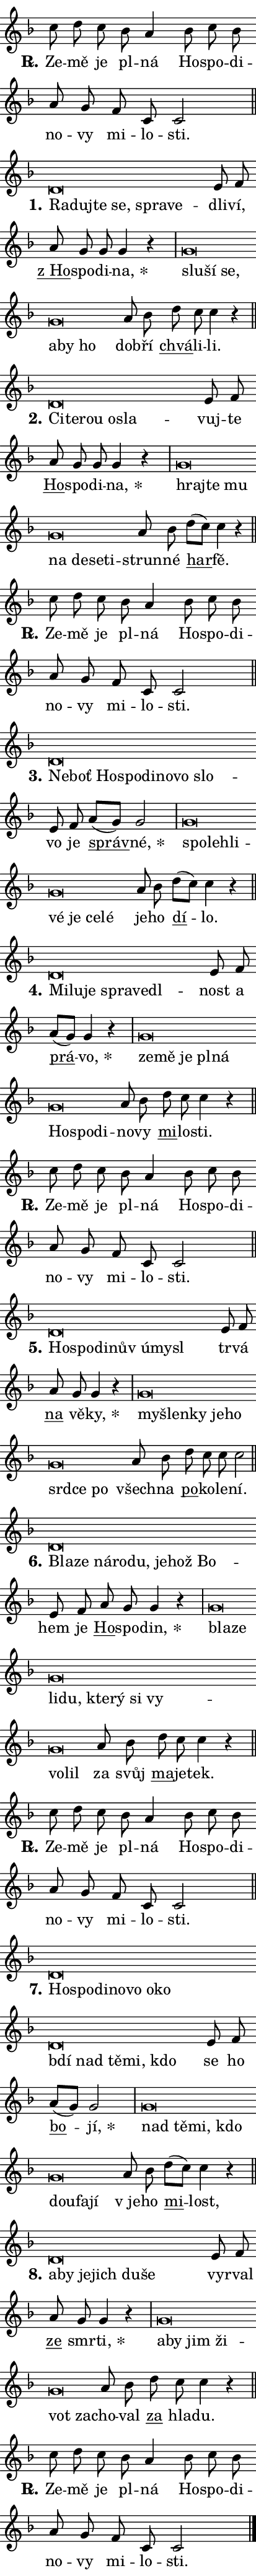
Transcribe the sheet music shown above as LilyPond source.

\version "2.22.1"
\header { tagline = "" }
\paper {
  indent = 0\cm
  top-margin = 0\cm
  right-margin = 0\cm
  bottom-margin = 0\cm
  left-margin = 0\cm
  paper-width = 7\cm
  page-breaking = #ly:one-page-breaking
  system-system-spacing.basic-distance = #11
  score-system-spacing.basic-distance = #11.3
  ragged-last = ##f
}


%% Author: Thomas Morley
%% https://lists.gnu.org/archive/html/lilypond-user/2020-05/msg00002.html
#(define (line-position grob)
"Returns position of @var[grob} in current system:
   @code{'start}, if at first time-step
   @code{'end}, if at last time-step
   @code{'middle} otherwise
"
  (let* ((col (ly:item-get-column grob))
         (ln (ly:grob-object col 'left-neighbor))
         (rn (ly:grob-object col 'right-neighbor))
         (col-to-check-left (if (ly:grob? ln) ln col))
         (col-to-check-right (if (ly:grob? rn) rn col))
         (break-dir-left
           (and
             (ly:grob-property col-to-check-left 'non-musical #f)
             (ly:item-break-dir col-to-check-left)))
         (break-dir-right
           (and
             (ly:grob-property col-to-check-right 'non-musical #f)
             (ly:item-break-dir col-to-check-right))))
        (cond ((eqv? 1 break-dir-left) 'start)
              ((eqv? -1 break-dir-right) 'end)
              (else 'middle))))

#(define (tranparent-at-line-position vctor)
  (lambda (grob)
  "Relying on @code{line-position} select the relevant enry from @var{vctor}.
Used to determine transparency,"
    (case (line-position grob)
      ((end) (not (vector-ref vctor 0)))
      ((middle) (not (vector-ref vctor 1)))
      ((start) (not (vector-ref vctor 2))))))

noteHeadBreakVisibility =
#(define-music-function (break-visibility)(vector?)
"Makes @code{NoteHead}s transparent relying on @var{break-visibility}"
#{
  \override NoteHead.transparent =
    #(tranparent-at-line-position break-visibility)
#})

#(define delete-ledgers-for-transparent-note-heads
  (lambda (grob)
    "Reads whether a @code{NoteHead} is transparent.
If so this @code{NoteHead} is removed from @code{'note-heads} from
@var{grob}, which is supposed to be @code{LedgerLineSpanner}.
As a result ledgers are not printed for this @code{NoteHead}"
    (let* ((nhds-array (ly:grob-object grob 'note-heads))
           (nhds-list
             (if (ly:grob-array? nhds-array)
                 (ly:grob-array->list nhds-array)
                 '()))
           ;; Relies on the transparent-property being done before
           ;; Staff.LedgerLineSpanner.after-line-breaking is executed.
           ;; This is fragile ...
           (to-keep
             (remove
               (lambda (nhd)
                 (ly:grob-property nhd 'transparent #f))
               nhds-list)))
      ;; TODO find a better method to iterate over grob-arrays, similiar
      ;; to filter/remove etc for lists
      ;; For now rebuilt from scratch
      (set! (ly:grob-object grob 'note-heads)  '())
      (for-each
        (lambda (nhd)
          (ly:pointer-group-interface::add-grob grob 'note-heads nhd))
        to-keep))))

hideNotes = {
  \noteHeadBreakVisibility #begin-of-line-visible
}
unHideNotes = {
  \noteHeadBreakVisibility #all-visible
}

% work-around for resetting accidentals
% https://lilypond.org/doc/v2.23/Documentation/notation/displaying-rhythms#unmetered-music
cadenzaMeasure = {
  \cadenzaOff
  \partial 1024 s1024
  \cadenzaOn
}

#(define-markup-command (accent layout props text) (markup?)
  "Underline accented syllable"
  (interpret-markup layout props
    #{\markup \override #'(offset . 4.3) \underline { #text }#}))

responsum = \markup \concat {
  "R" \hspace #-1.05 \path #0.1 #'((moveto 0 0.07) (lineto 0.9 0.8)) \hspace #0.05 "."
}

\layout {
    \context {
        \Staff
        \remove "Time_signature_engraver"
        \override LedgerLineSpanner.after-line-breaking = #delete-ledgers-for-transparent-note-heads
    }
    \context {
        \Voice {
            \override NoteHead.output-attributes = #'((class . "notehead"))
            \override Hairpin.height = #0.55
        }
    }
    \context {
        \Lyrics {
            \override StanzaNumber.output-attributes = #'((class . "stanzanumber"))
            \override LyricSpace.minimum-distance = #0.9
            \override LyricText.font-name = #"TeX Gyre Schola"
            \override LyricText.font-size = 1
            \override StanzaNumber.font-name = #"TeX Gyre Schola Bold"
            \override StanzaNumber.font-size = 1
        }
    }
}

% magnetic-lyrics.ily
%
%   written by
%     Jean Abou Samra <jean@abou-samra.fr>
%     Werner Lemberg <wl@gnu.org>
%
%   adapted by
%     Jiri Hon <jiri.hon@gmail.com>
%
% Version 2022-Apr-15

% https://www.mail-archive.com/lilypond-user@gnu.org/msg149350.html

#(define (Left_hyphen_pointer_engraver context)
   "Collect syllable-hyphen-syllable occurrences in lyrics and store
them in properties.  This engraver only looks to the left.  For
example, if the lyrics input is @code{foo -- bar}, it does the
following.

@itemize @bullet
@item
Set the @code{text} property of the @code{LyricHyphen} grob between
@q{foo} and @q{bar} to @code{foo}.

@item
Set the @code{left-hyphen} property of the @code{LyricText} grob with
text @q{foo} to the @code{LyricHyphen} grob between @q{foo} and
@q{bar}.
@end itemize

Use this auxiliary engraver in combination with the
@code{lyric-@/text::@/apply-@/magnetic-@/offset!} hook."
   (let ((hyphen #f)
         (text #f))
     (make-engraver
      (acknowledgers
       ((lyric-syllable-interface engraver grob source-engraver)
        (set! text grob)))
      (end-acknowledgers
       ((lyric-hyphen-interface engraver grob source-engraver)
        ;(when (not (grob::has-interface grob 'lyric-space-interface))
          (set! hyphen grob)));)
      ((stop-translation-timestep engraver)
       (when (and text hyphen)
         (ly:grob-set-object! text 'left-hyphen hyphen))
       (set! text #f)
       (set! hyphen #f)))))

#(define (lyric-text::apply-magnetic-offset! grob)
   "If the space between two syllables is less than the value in
property @code{LyricText@/.details@/.squash-threshold}, move the right
syllable to the left so that it gets concatenated with the left
syllable.

Use this function as a hook for
@code{LyricText@/.after-@/line-@/breaking} if the
@code{Left_@/hyphen_@/pointer_@/engraver} is active."
   (let ((hyphen (ly:grob-object grob 'left-hyphen #f)))
     (when hyphen
       (let ((left-text (ly:spanner-bound hyphen LEFT)))
         (when (grob::has-interface left-text 'lyric-syllable-interface)
           (let* ((common (ly:grob-common-refpoint grob left-text X))
                  (this-x-ext (ly:grob-extent grob common X))
                  (left-x-ext
                   (begin
                     ;; Trigger magnetism for left-text.
                     (ly:grob-property left-text 'after-line-breaking)
                     (ly:grob-extent left-text common X)))
                  ;; `delta` is the gap width between two syllables.
                  (delta (- (interval-start this-x-ext)
                            (interval-end left-x-ext)))
                  (details (ly:grob-property grob 'details))
                  (threshold (assoc-get 'squash-threshold details 0.2)))
             (when (< delta threshold)
               (let* (;; We have to manipulate the input text so that
                      ;; ligatures crossing syllable boundaries are not
                      ;; disabled.  For languages based on the Latin
                      ;; script this is essentially a beautification.
                      ;; However, for non-Western scripts it can be a
                      ;; necessity.
                      (lt (ly:grob-property left-text 'text))
                      (rt (ly:grob-property grob 'text))
                      (is-space (grob::has-interface hyphen 'lyric-space-interface))
                      (space (if is-space " " ""))
                      (space-markup (grob-interpret-markup grob " "))
                      (space-size (interval-length (ly:stencil-extent space-markup X)))
                      (extra-delta (if is-space space-size 0))
                      ;; Append new syllable.
                      (ltrt-space (if (and (string? lt) (string? rt))
                                (string-append lt space rt)
                                (make-concat-markup (list lt space rt))))
                      ;; Right-align `ltrt` to the right side.
                      (ltrt-space-markup (grob-interpret-markup
                               grob
                               (make-translate-markup
                                (cons (interval-length this-x-ext) 0)
                                (make-right-align-markup ltrt-space)))))
                 (begin
                   ;; Don't print `left-text`.
                   (ly:grob-set-property! left-text 'stencil #f)
                   ;; Set text and stencil (which holds all collected
                   ;; syllables so far) and shift it to the left.
                   (ly:grob-set-property! grob 'text ltrt-space)
                   (ly:grob-set-property! grob 'stencil ltrt-space-markup)
                   (ly:grob-translate-axis! grob (- (- delta extra-delta)) X))))))))))


#(define (lyric-hyphen::displace-bounds-first grob)
   ;; Make very sure this callback isn't triggered too early.
   (let ((left (ly:spanner-bound grob LEFT))
         (right (ly:spanner-bound grob RIGHT)))
     (ly:grob-property left 'after-line-breaking)
     (ly:grob-property right 'after-line-breaking)
     (ly:lyric-hyphen::print grob)))

squashThreshold = #0.4

\layout {
  \context {
    \Lyrics
    \consists #Left_hyphen_pointer_engraver
    \override LyricText.after-line-breaking =
      #lyric-text::apply-magnetic-offset!
    \override LyricHyphen.stencil = #lyric-hyphen::displace-bounds-first
    \override LyricText.details.squash-threshold = \squashThreshold
    \override LyricHyphen.minimum-distance = 0
    \override LyricHyphen.minimum-length = \squashThreshold
  }
}

squash = \override LyricText.details.squash-threshold = 9999
unSquash = \override LyricText.details.squash-threshold = \squashThreshold

left = \override LyricText.self-alignment-X = #LEFT
unLeft = \revert LyricText.self-alignment-X

starOffset = #(lambda (grob) 
                (let ((x_offset (ly:self-alignment-interface::aligned-on-x-parent grob)))
                  (if (= x_offset 0) 0 (+ x_offset 1.2))))

star = #(define-music-function (syllable)(string?)
"Append star separator at the end of a syllable"
#{
  \once \override LyricText.X-offset = #starOffset
  \lyricmode { \markup {
    #syllable
    \override #'((font-name . "TeX Gyre Schola Bold")) \hspace #0.2 \lower #0.65 \larger "*"
  } }
#})

starAccent = #(define-music-function (syllable)(string?)
"Append star separator at the end of a syllable and make accent"
#{
  \once \override LyricText.X-offset = #starOffset
  \lyricmode { \markup {
    \accent #syllable
    \override #'((font-name . "TeX Gyre Schola Bold")) \hspace #0.2 \lower #0.65 \larger "*"
  } }
#})

breath = #(define-music-function (syllable)(string?)
"Append breathing indicator at the end of a syllable"
#{
  \lyricmode { \markup { #syllable "+" } }
#})

optionalBreath = #(define-music-function (syllable)(string?)
"Append optional breathing indicator at the end of a syllable"
#{
  \lyricmode { \markup { #syllable "(+)" } }
#})


\score {
    <<
        \new Voice = "melody" { \cadenzaOn \key f \major \relative { c''8 d c bes a4 \bar "" bes8 c bes \bar "" a g \bar "" f c c2 \cadenzaMeasure \bar "||" \break } }
        \new Lyrics \lyricsto "melody" { \lyricmode { \set stanza = \responsum
Ze -- mě je pl -- ná Ho -- spo -- di -- no -- vy mi -- lo -- sti. } }
    >>
    \layout {}
}

\score {
    <<
        \new Voice = "melody" { \cadenzaOn \key f \major \relative { d'\breve*1/16 \hideNotes \breve*1/16 \bar "" \breve*1/16 \bar "" \breve*1/16 \bar "" \breve*1/16 \breve*1/16 \bar "" \unHideNotes e8 f \bar "" a g g g4 r \cadenzaMeasure \bar "|" g\breve*1/16 \hideNotes \breve*1/16 \bar "" \breve*1/16 \bar "" \breve*1/16 \bar "" \breve*1/16 \breve*1/16 \bar "" \unHideNotes a8 bes \bar "" d c c4 r \cadenzaMeasure \bar "||" \break } }
        \new Lyrics \lyricsto "melody" { \lyricmode { \set stanza = "1."
\left Ra -- \squash duj -- te se, spra -- ve -- \unLeft \unSquash dli -- ví, \markup \accent "z Ho" -- spo -- di -- \star na, \left slu -- \squash ší se, a -- by ho \unLeft \unSquash dob -- ří \markup \accent chvá -- li -- li. } }
    >>
    \layout {}
}

\score {
    <<
        \new Voice = "melody" { \cadenzaOn \key f \major \relative { d'\breve*1/16 \hideNotes \breve*1/16 \bar "" \breve*1/16 \bar "" \breve*1/16 \breve*1/16 \bar "" \unHideNotes e8 f \bar "" a g g g4 r \cadenzaMeasure \bar "|" g\breve*1/16 \hideNotes \breve*1/16 \bar "" \breve*1/16 \bar "" \breve*1/16 \bar "" \breve*1/16 \bar "" \breve*1/16 \breve*1/16 \bar "" \unHideNotes a8 bes \bar "" d[( c)] c4 r \cadenzaMeasure \bar "||" \break } }
        \new Lyrics \lyricsto "melody" { \lyricmode { \set stanza = "2."
\left Ci -- \squash te -- rou o -- sla -- \unLeft \unSquash vuj -- te \markup \accent Ho -- spo -- di -- \star na, \left hraj -- \squash te mu na de -- se -- ti -- \unLeft \unSquash strun -- né \markup \accent har -- fě. } }
    >>
    \layout {}
}

\score {
    <<
        \new Voice = "melody" { \cadenzaOn \key f \major \relative { c''8 d c bes a4 \bar "" bes8 c bes \bar "" a g \bar "" f c c2 \cadenzaMeasure \bar "||" \break } }
        \new Lyrics \lyricsto "melody" { \lyricmode { \set stanza = \responsum
Ze -- mě je pl -- ná Ho -- spo -- di -- no -- vy mi -- lo -- sti. } }
    >>
    \layout {}
}

\score {
    <<
        \new Voice = "melody" { \cadenzaOn \key f \major \relative { d'\breve*1/16 \hideNotes \breve*1/16 \bar "" \breve*1/16 \bar "" \breve*1/16 \bar "" \breve*1/16 \bar "" \breve*1/16 \bar "" \breve*1/16 \breve*1/16 \bar "" \unHideNotes e8 f \bar "" a[( g)] g2 \cadenzaMeasure \bar "|" g\breve*1/16 \hideNotes \breve*1/16 \bar "" \breve*1/16 \bar "" \breve*1/16 \bar "" \breve*1/16 \bar "" \breve*1/16 \breve*1/16 \bar "" \unHideNotes a8 bes \bar "" d[( c)] c4 r \cadenzaMeasure \bar "||" \break } }
        \new Lyrics \lyricsto "melody" { \lyricmode { \set stanza = "3."
\left Ne -- \squash boť Ho -- spo -- di -- no -- vo slo -- \unLeft \unSquash vo je \markup \accent správ -- \star né, \left spo -- \squash leh -- li -- vé je ce -- lé \unLeft \unSquash je -- ho \markup \accent dí -- lo. } }
    >>
    \layout {}
}

\score {
    <<
        \new Voice = "melody" { \cadenzaOn \key f \major \relative { d'\breve*1/16 \hideNotes \breve*1/16 \bar "" \breve*1/16 \bar "" \breve*1/16 \bar "" \breve*1/16 \breve*1/16 \bar "" \unHideNotes e8 f \bar "" a[( g)] g4 r \cadenzaMeasure \bar "|" g\breve*1/16 \hideNotes \breve*1/16 \bar "" \breve*1/16 \bar "" \breve*1/16 \bar "" \breve*1/16 \bar "" \breve*1/16 \bar "" \breve*1/16 \breve*1/16 \bar "" \unHideNotes a8 bes \bar "" d c c4 r \cadenzaMeasure \bar "||" \break } }
        \new Lyrics \lyricsto "melody" { \lyricmode { \set stanza = "4."
\left Mi -- \squash lu -- je spra -- ve -- dl -- \unLeft \unSquash nost a \markup \accent prá -- \star vo, \left ze -- \squash mě je pl -- ná Ho -- spo -- di -- \unLeft \unSquash no -- vy \markup \accent mi -- lo -- sti. } }
    >>
    \layout {}
}

\score {
    <<
        \new Voice = "melody" { \cadenzaOn \key f \major \relative { c''8 d c bes a4 \bar "" bes8 c bes \bar "" a g \bar "" f c c2 \cadenzaMeasure \bar "||" \break } }
        \new Lyrics \lyricsto "melody" { \lyricmode { \set stanza = \responsum
Ze -- mě je pl -- ná Ho -- spo -- di -- no -- vy mi -- lo -- sti. } }
    >>
    \layout {}
}

\score {
    <<
        \new Voice = "melody" { \cadenzaOn \key f \major \relative { d'\breve*1/16 \hideNotes \breve*1/16 \bar "" \breve*1/16 \bar "" \breve*1/16 \bar "" \breve*1/16 \bar "" \breve*1/16 \breve*1/16 \bar "" \unHideNotes e8 f \bar "" a g g4 r \cadenzaMeasure \bar "|" g\breve*1/16 \hideNotes \breve*1/16 \bar "" \breve*1/16 \bar "" \breve*1/16 \bar "" \breve*1/16 \bar "" \breve*1/16 \bar "" \breve*1/16 \breve*1/16 \bar "" \unHideNotes a8 bes \bar "" d c c c2 \cadenzaMeasure \bar "||" \break } }
        \new Lyrics \lyricsto "melody" { \lyricmode { \set stanza = "5."
\left Ho -- \squash spo -- di -- nův ú -- my -- sl \unLeft \unSquash tr -- vá \markup \accent na vě -- \star ky, \left my -- \squash šlen -- ky je -- ho srd -- ce po \unLeft \unSquash všech -- na \markup \accent po -- ko -- le -- ní. } }
    >>
    \layout {}
}

\score {
    <<
        \new Voice = "melody" { \cadenzaOn \key f \major \relative { d'\breve*1/16 \hideNotes \breve*1/16 \bar "" \breve*1/16 \bar "" \breve*1/16 \bar "" \breve*1/16 \bar "" \breve*1/16 \bar "" \breve*1/16 \breve*1/16 \bar "" \unHideNotes e8 f \bar "" a g g4 r \cadenzaMeasure \bar "|" g\breve*1/16 \hideNotes \breve*1/16 \bar "" \breve*1/16 \bar "" \breve*1/16 \bar "" \breve*1/16 \bar "" \breve*1/16 \bar "" \breve*1/16 \bar "" \breve*1/16 \bar "" \breve*1/16 \breve*1/16 \bar "" \unHideNotes a8 bes \bar "" d c c4 r \cadenzaMeasure \bar "||" \break } }
        \new Lyrics \lyricsto "melody" { \lyricmode { \set stanza = "6."
\left Bla -- \squash ze ná -- ro -- du, je -- hož Bo -- \unLeft \unSquash hem je \markup \accent Ho -- spo -- \star din, \left bla -- \squash ze li -- du, kte -- rý si vy -- vo -- lil \unLeft \unSquash za svůj \markup \accent ma -- je -- tek. } }
    >>
    \layout {}
}

\score {
    <<
        \new Voice = "melody" { \cadenzaOn \key f \major \relative { c''8 d c bes a4 \bar "" bes8 c bes \bar "" a g \bar "" f c c2 \cadenzaMeasure \bar "||" \break } }
        \new Lyrics \lyricsto "melody" { \lyricmode { \set stanza = \responsum
Ze -- mě je pl -- ná Ho -- spo -- di -- no -- vy mi -- lo -- sti. } }
    >>
    \layout {}
}

\score {
    <<
        \new Voice = "melody" { \cadenzaOn \key f \major \relative { d'\breve*1/16 \hideNotes \breve*1/16 \bar "" \breve*1/16 \bar "" \breve*1/16 \bar "" \breve*1/16 \bar "" \breve*1/16 \bar "" \breve*1/16 \bar "" \breve*1/16 \bar "" \breve*1/16 \bar "" \breve*1/16 \bar "" \breve*1/16 \breve*1/16 \bar "" \unHideNotes e8 f \bar "" a[( g)] g2 \cadenzaMeasure \bar "|" g\breve*1/16 \hideNotes \breve*1/16 \bar "" \breve*1/16 \bar "" \breve*1/16 \bar "" \breve*1/16 \bar "" \breve*1/16 \breve*1/16 \bar "" \unHideNotes a8 bes \bar "" d[( c)] c4 r \cadenzaMeasure \bar "||" \break } }
        \new Lyrics \lyricsto "melody" { \lyricmode { \set stanza = "7."
\left Ho -- \squash spo -- di -- no -- vo o -- ko bdí nad tě -- mi, kdo \unLeft \unSquash se ho \markup \accent bo -- \star jí, \left nad \squash tě -- mi, kdo dou -- fa -- jí \unLeft \unSquash "v je" -- ho \markup \accent mi -- lost, } }
    >>
    \layout {}
}

\score {
    <<
        \new Voice = "melody" { \cadenzaOn \key f \major \relative { d'\breve*1/16 \hideNotes \breve*1/16 \bar "" \breve*1/16 \bar "" \breve*1/16 \bar "" \breve*1/16 \breve*1/16 \bar "" \unHideNotes e8 f \bar "" a g g4 r \cadenzaMeasure \bar "|" g\breve*1/16 \hideNotes \breve*1/16 \bar "" \breve*1/16 \bar "" \breve*1/16 \bar "" \breve*1/16 \breve*1/16 \bar "" \unHideNotes a8 bes \bar "" d c c4 r \cadenzaMeasure \bar "||" \break } }
        \new Lyrics \lyricsto "melody" { \lyricmode { \set stanza = "8."
\left a -- \squash by je -- jich du -- še \unLeft \unSquash vy -- rval \markup \accent ze smr -- \star ti, \left a -- \squash by jim ži -- vot za -- \unLeft \unSquash cho -- val \markup \accent za hla -- du. } }
    >>
    \layout {}
}

\score {
    <<
        \new Voice = "melody" { \cadenzaOn \key f \major \relative { c''8 d c bes a4 \bar "" bes8 c bes \bar "" a g \bar "" f c c2 \cadenzaMeasure \bar "||" \break } \bar "|." }
        \new Lyrics \lyricsto "melody" { \lyricmode { \set stanza = \responsum
Ze -- mě je pl -- ná Ho -- spo -- di -- no -- vy mi -- lo -- sti. } }
    >>
    \layout {}
}
